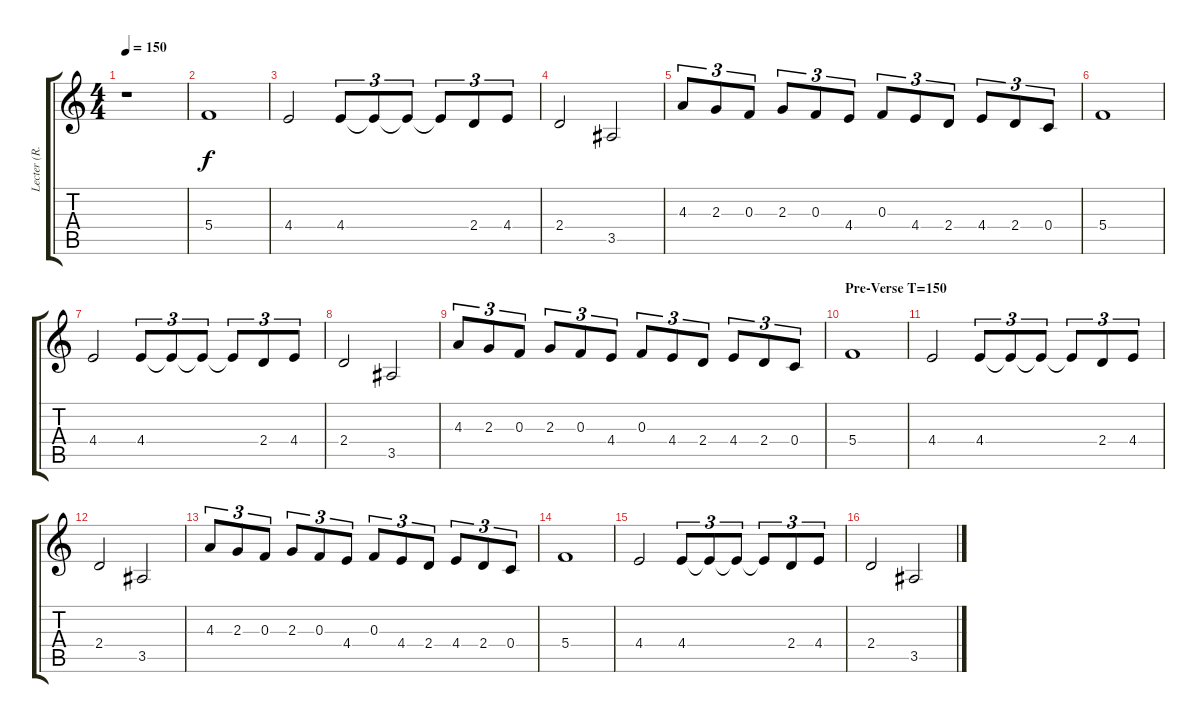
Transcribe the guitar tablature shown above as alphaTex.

\track ("Lecter (R.H.)" "Lecter (R.") {instrument stringensemble1}
\staff {score tabs}
\tuning (D5 A4 F4 C4 G3 D3) {hide}
\ts (4 4)
\tempo 150
\clef g2
\ks c
r.1{dy f} |
5.4.1 |
4.4.2 4.4.8{tu (3 2)} 4.4{t}.8{tu (3 2)} 4.4{t}.8{tu (3 2)} 4.4{t}.8{tu (3 2)} 2.4.8{tu (3 2)} 4.4.8{tu (3 2)} |
2.4.2 3.5.2 |
4.3.8{tu (3 2)} 2.3.8{tu (3 2)} 0.3.8{tu (3 2)} 2.3.8{tu (3 2)} 0.3.8{tu (3 2)} 4.4.8{tu (3 2)} 0.3.8{tu (3 2)} 4.4.8{tu (3 2)} 2.4.8{tu (3 2)} 4.4.8{tu (3 2)} 2.4.8{tu (3 2)} 0.4.8{tu (3 2)} |
5.4.1 |
4.4.2 4.4.8{tu (3 2)} 4.4{t}.8{tu (3 2)} 4.4{t}.8{tu (3 2)} 4.4{t}.8{tu (3 2)} 2.4.8{tu (3 2)} 4.4.8{tu (3 2)} |
2.4.2 3.5.2 |
4.3.8{tu (3 2)} 2.3.8{tu (3 2)} 0.3.8{tu (3 2)} 2.3.8{tu (3 2)} 0.3.8{tu (3 2)} 4.4.8{tu (3 2)} 0.3.8{tu (3 2)} 4.4.8{tu (3 2)} 2.4.8{tu (3 2)} 4.4.8{tu (3 2)} 2.4.8{tu (3 2)} 0.4.8{tu (3 2)} |
\section ("" "Pre-Verse T=150")
5.4.1 |
4.4.2 4.4.8{tu (3 2)} 4.4{t}.8{tu (3 2)} 4.4{t}.8{tu (3 2)} 4.4{t}.8{tu (3 2)} 2.4.8{tu (3 2)} 4.4.8{tu (3 2)} |
2.4.2 3.5.2 |
4.3.8{tu (3 2)} 2.3.8{tu (3 2)} 0.3.8{tu (3 2)} 2.3.8{tu (3 2)} 0.3.8{tu (3 2)} 4.4.8{tu (3 2)} 0.3.8{tu (3 2)} 4.4.8{tu (3 2)} 2.4.8{tu (3 2)} 4.4.8{tu (3 2)} 2.4.8{tu (3 2)} 0.4.8{tu (3 2)} |
5.4.1 |
4.4.2 4.4.8{tu (3 2)} 4.4{t}.8{tu (3 2)} 4.4{t}.8{tu (3 2)} 4.4{t}.8{tu (3 2)} 2.4.8{tu (3 2)} 4.4.8{tu (3 2)} |
2.4.2 3.5.2
